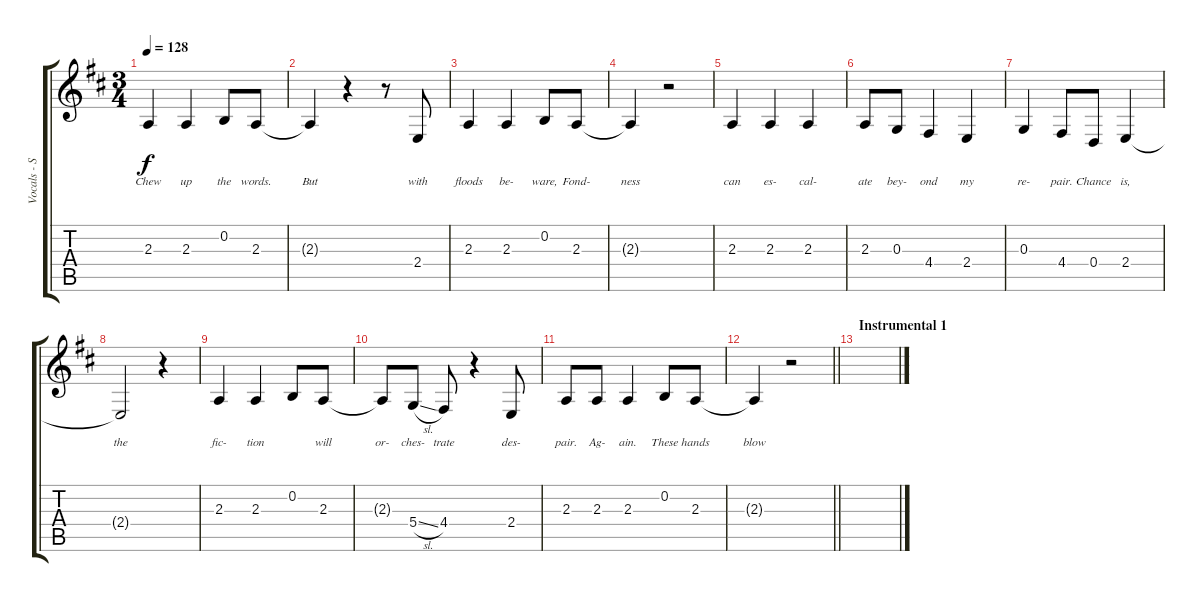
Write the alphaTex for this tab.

\track ("Vocals - Simon Neil" "Vocals - S") {instrument altosax}
\staff {score tabs}
\tuning (E4 B3 G3 D3 A2 E2) {hide}
\ts (3 4)
\tempo 128
\clef g2
\ks d
2.3.4{lyrics (0 "Chew") lyrics (1 "") lyrics (2 "") lyrics (3 "") lyrics (4 "") dy f} 2.3.4{lyrics (0 "up") lyrics (1 "") lyrics (2 "") lyrics (3 "") lyrics (4 "")} 0.2.8{lyrics (0 "the") lyrics (1 "") lyrics (2 "") lyrics (3 "") lyrics (4 "")} 2.3.8{lyrics (0 "words.") lyrics (1 "") lyrics (2 "") lyrics (3 "") lyrics (4 "")} |
2.3{t}.4{lyrics (0 "But") lyrics (1 "") lyrics (2 "") lyrics (3 "") lyrics (4 "")} r.4 r.8 2.4.8{lyrics (0 "with") lyrics (1 "") lyrics (2 "") lyrics (3 "") lyrics (4 "")} |
2.3.4{lyrics (0 "floods") lyrics (1 "") lyrics (2 "") lyrics (3 "") lyrics (4 "")} 2.3.4{lyrics (0 "be-") lyrics (1 "") lyrics (2 "") lyrics (3 "") lyrics (4 "")} 0.2.8{lyrics (0 "ware,") lyrics (1 "") lyrics (2 "") lyrics (3 "") lyrics (4 "")} 2.3.8{lyrics (0 "Fond-") lyrics (1 "") lyrics (2 "") lyrics (3 "") lyrics (4 "")} |
2.3{t}.4{lyrics (0 "ness") lyrics (1 "") lyrics (2 "") lyrics (3 "") lyrics (4 "")} r.2 |
2.3.4{lyrics (0 "can") lyrics (1 "") lyrics (2 "") lyrics (3 "") lyrics (4 "")} 2.3.4{lyrics (0 "es-") lyrics (1 "") lyrics (2 "") lyrics (3 "") lyrics (4 "")} 2.3.4{lyrics (0 "cal-") lyrics (1 "") lyrics (2 "") lyrics (3 "") lyrics (4 "")} |
2.3.8{lyrics (0 "ate") lyrics (1 "") lyrics (2 "") lyrics (3 "") lyrics (4 "")} 0.3.8{lyrics (0 "bey-") lyrics (1 "") lyrics (2 "") lyrics (3 "") lyrics (4 "")} 4.4.4{lyrics (0 "ond") lyrics (1 "") lyrics (2 "") lyrics (3 "") lyrics (4 "")} 2.4.4{lyrics (0 "my") lyrics (1 "") lyrics (2 "") lyrics (3 "") lyrics (4 "")} |
0.3.4{lyrics (0 "re-") lyrics (1 "") lyrics (2 "") lyrics (3 "") lyrics (4 "")} 4.4.8{lyrics (0 "pair.") lyrics (1 "") lyrics (2 "") lyrics (3 "") lyrics (4 "")} 0.4.8{lyrics (0 "Chance") lyrics (1 "") lyrics (2 "") lyrics (3 "") lyrics (4 "")} 2.4.4{lyrics (0 "is,") lyrics (1 "") lyrics (2 "") lyrics (3 "") lyrics (4 "")} |
2.4{t}.2{lyrics (0 "the") lyrics (1 "") lyrics (2 "") lyrics (3 "") lyrics (4 "")} r.4 |
2.3.4{lyrics (0 "fic-") lyrics (1 "") lyrics (2 "") lyrics (3 "") lyrics (4 "")} 2.3.4{lyrics (0 "tion") lyrics (1 "") lyrics (2 "") lyrics (3 "") lyrics (4 "")} 0.2.8{lyrics (0 "") lyrics (1 "") lyrics (2 "") lyrics (3 "") lyrics (4 "")} 2.3.8{lyrics (0 "will") lyrics (1 "") lyrics (2 "") lyrics (3 "") lyrics (4 "")} |
2.3{t}.8{lyrics (0 "or-") lyrics (1 "") lyrics (2 "") lyrics (3 "") lyrics (4 "")} 5.4{sl}.8{lyrics (0 "ches-") lyrics (1 "") lyrics (2 "") lyrics (3 "") lyrics (4 "")} 4.4.8{lyrics (0 "trate") lyrics (1 "") lyrics (2 "") lyrics (3 "") lyrics (4 "")} r.4 2.4.8{lyrics (0 "des-") lyrics (1 "") lyrics (2 "") lyrics (3 "") lyrics (4 "")} |
2.3.8{lyrics (0 "pair.") lyrics (1 "") lyrics (2 "") lyrics (3 "") lyrics (4 "")} 2.3.8{lyrics (0 "Ag-") lyrics (1 "") lyrics (2 "") lyrics (3 "") lyrics (4 "")} 2.3.4{lyrics (0 "ain.") lyrics (1 "") lyrics (2 "") lyrics (3 "") lyrics (4 "")} 0.2.8{lyrics (0 "These") lyrics (1 "") lyrics (2 "") lyrics (3 "") lyrics (4 "")} 2.3.8{lyrics (0 "hands") lyrics (1 "") lyrics (2 "") lyrics (3 "") lyrics (4 "")} |
\barLineRight lightlight
2.3{t}.4{lyrics (0 "blow") lyrics (1 "") lyrics (2 "") lyrics (3 "") lyrics (4 "")} r.2 |
\section ("" "Instrumental 1")
